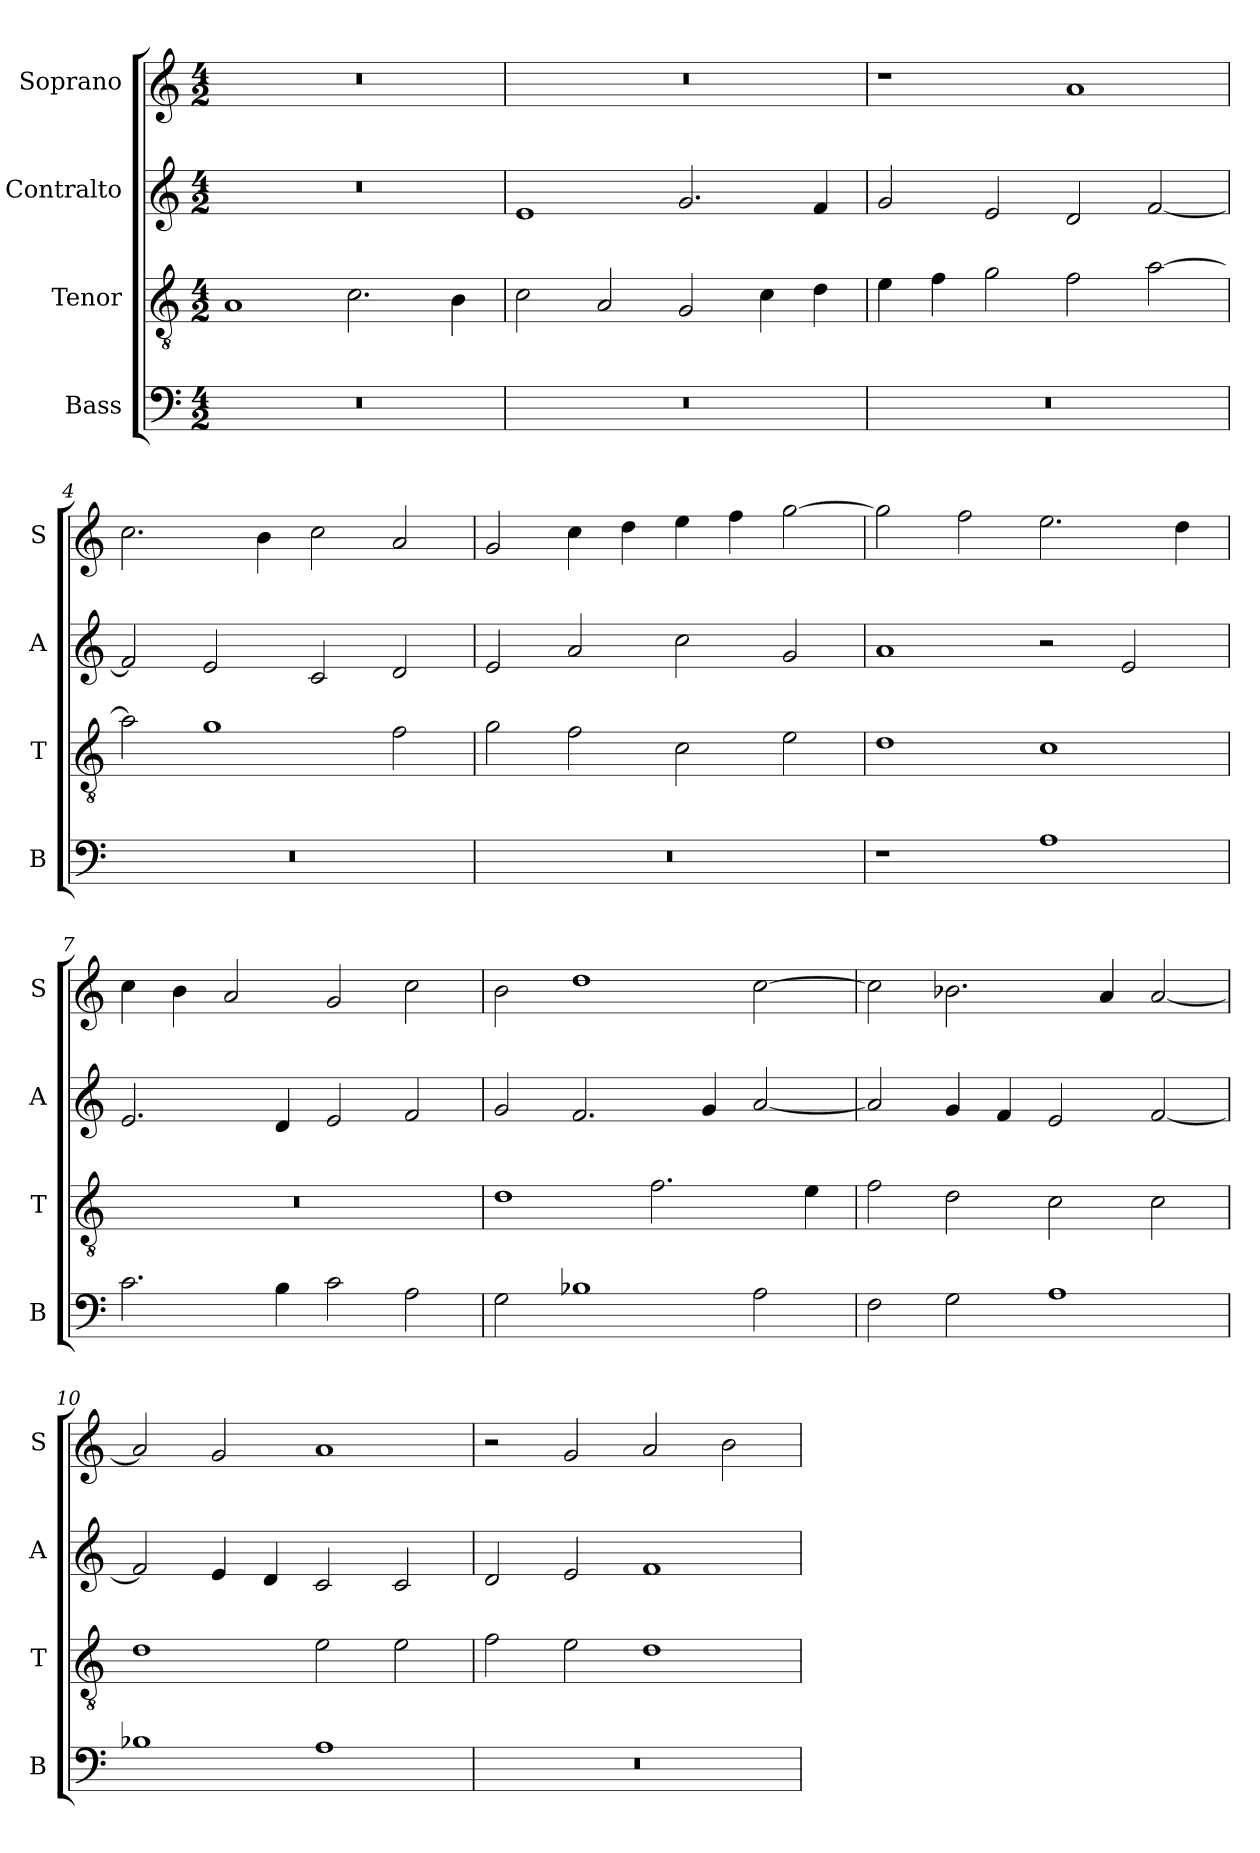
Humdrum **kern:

**kern	**kern	**kern	**kern
*part4	*part3	*part2	*part1
*staff4	*staff3	*staff2	*staff1
*I"Bass	*I"Tenor	*I"Contralto	*I"Soprano
*I'B	*I'T	*I'A	*I'S
*clefF4	*clefGv2	*clefG2	*clefG2
*k[]	*k[]	*k[]	*k[]
*D:dor	*D:dor	*D:dor	*D:dor
*M4/2	*M4/2	*M4/2	*M4/2
=1	=1	=1	=1
0r	1A	0r	0r
.	2.c	.	.
.	4B	.	.
=2	=2	=2	=2
0r	2c	1e	0r
.	2A	.	.
.	2G	2.g	.
.	4c	.	.
.	4d	4f	.
=3	=3	=3	=3
0r	4e	2g	1r
.	4f	.	.
.	2g	2e	.
.	2f	2d	1a
.	[2a	[2f	.
=4	=4	=4	=4
0r	2a]	2f]	2.cc
.	1g	2e	.
.	.	.	4b
.	.	2c	2cc
.	2f	2d	2a
=5	=5	=5	=5
0r	2g	2e	2g
.	2f	2a	4cc
.	.	.	4dd
.	2c	2cc	4ee
.	.	.	4ff
.	2e	2g	[2gg
=6	=6	=6	=6
1r	1d	1a	2gg]
.	.	.	2ff
1A	1c	2r	2.ee
.	.	2e	.
.	.	.	4dd
=7	=7	=7	=7
2.c	0r	2.e	4cc
.	.	.	4b
.	.	.	2a
4B	.	4d	.
2c	.	2e	2g
2A	.	2f	2cc
=8	=8	=8	=8
2G	1d	2g	2b
1B-X	.	2.f	1dd
.	2.f	.	.
.	.	4g	.
2A	.	[2a	[2cc
.	4e	.	.
=9	=9	=9	=9
2F	2f	2a]	2cc]
2G	2d	4g	2.b-X
.	.	4f	.
1A	2c	2e	.
.	.	.	4a
.	2c	[2f	[2a
=10	=10	=10	=10
1B-X	1d	2f]	2a]
.	.	4e	2g
.	.	4d	.
1A	2e	2c	1a
.	2e	2c	.
=11	=11	=11	=11
0r	2f	2d	2r
.	2e	2e	2g
.	1d	1f	2a
.	.	.	2b
=	=	=	=
*-	*-	*-	*-
